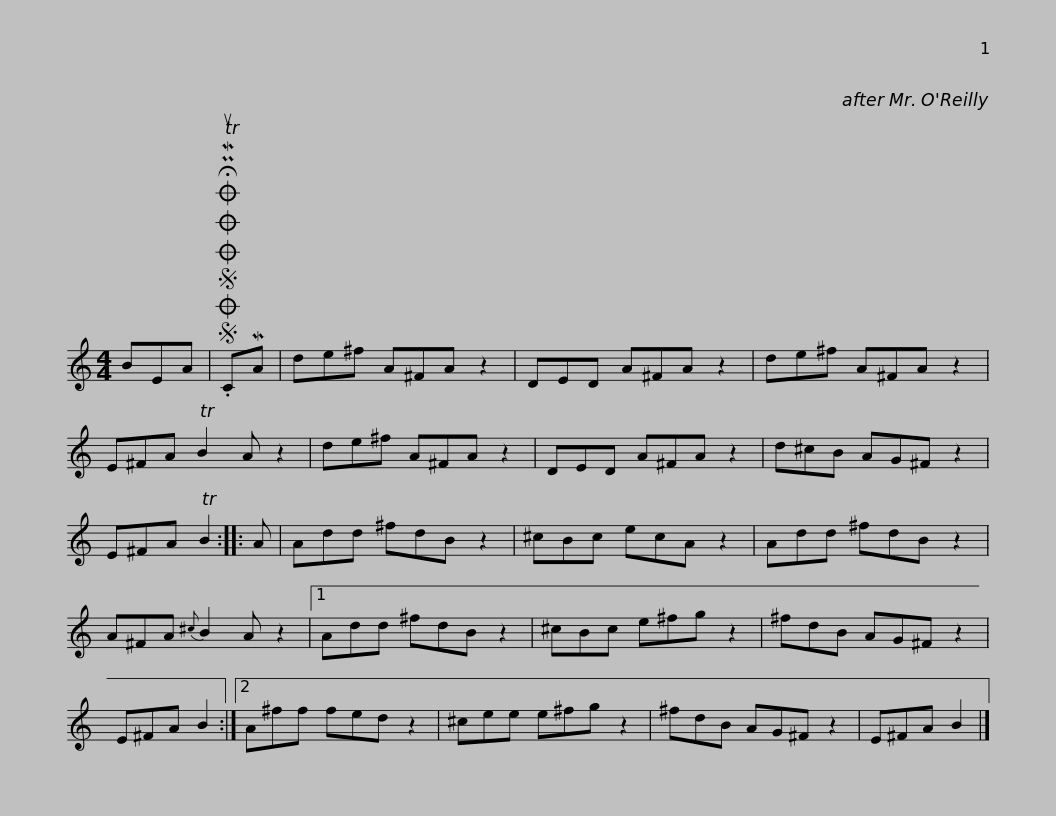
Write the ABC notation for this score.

X:1
L:1/8
M:4/4
I:linebreak $
K:C
V:1 treble
V:1
 BEA |SOSOOO .!fermata!PMTuCMA | de^f A^FA z2 | DED A^FA z2 | de^f A^FA z2 | %5
 E^FA TB2 A z2 | de^f A^FA z2 |$ DED A^FA z2 | d^cB AG^F z2 | E^FA TB2 :: %10
 A | Add ^fdB z2 | ^cBc ecA z2 | Add ^fdB z2 |$ A^FA{^c} B2 A z2 |1 %15
 Add ^fdB z2 | ^cBc e^fg z2 | ^fdB AG^F z2 | E^FA B2 :|2 A^ff fed z2 |$ %20
 ^cee e^fg z2 | ^fdB AG^F z2 | E^FA B2 |] %23
